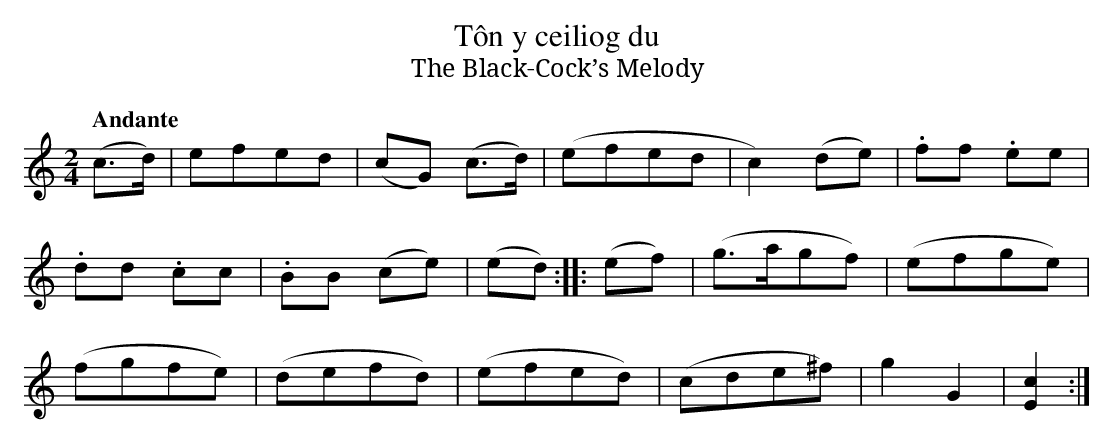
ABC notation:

X:1
T:Tôn y ceiliog du
T:Black-Cock’s Melody, The
M:2/4
L:1/8
Q:"Andante"
K:C
(c>d)|efed|(cG) (c>d)|(efed|c2) (de)|.ff .ee|
.dd .cc|.BB (ce)|(ed)::(ef)|(g>agf)|(efge)|
(fgfe)|(defd)|(efed)|(cde^f)|g2 G2|[E2c2]:|]
